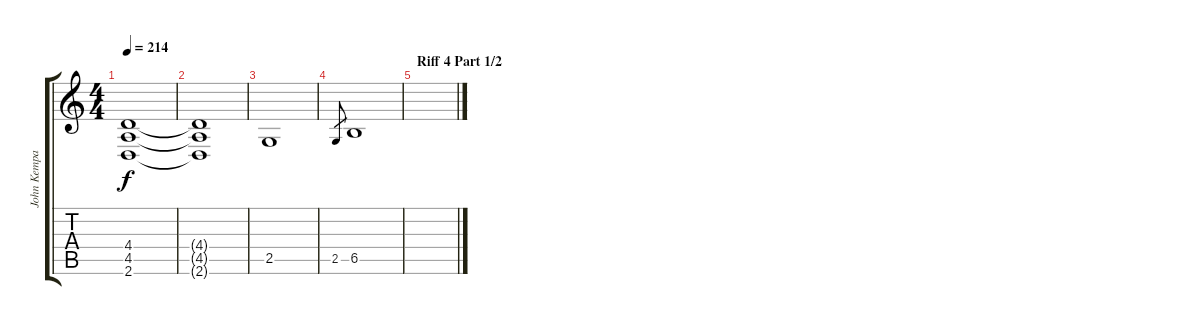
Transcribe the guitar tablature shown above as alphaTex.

\track ("John Kempainen (Harmonizer)" "John Kempa") {instrument distortionguitar}
\staff {score tabs}
\tuning (C4 G3 Eb3 Bb2 F2 C2) {hide}
\ts (4 4)
\tempo 214
\clef g2
\ks c
(4.4 4.5 2.6).1{dy f} |
(4.4{t} 4.5{t} 2.6{t}).1 |
2.5.1 |
2.5.8{gr} 6.5.1 |
\section ("" "Riff 4 Part 1/2")
